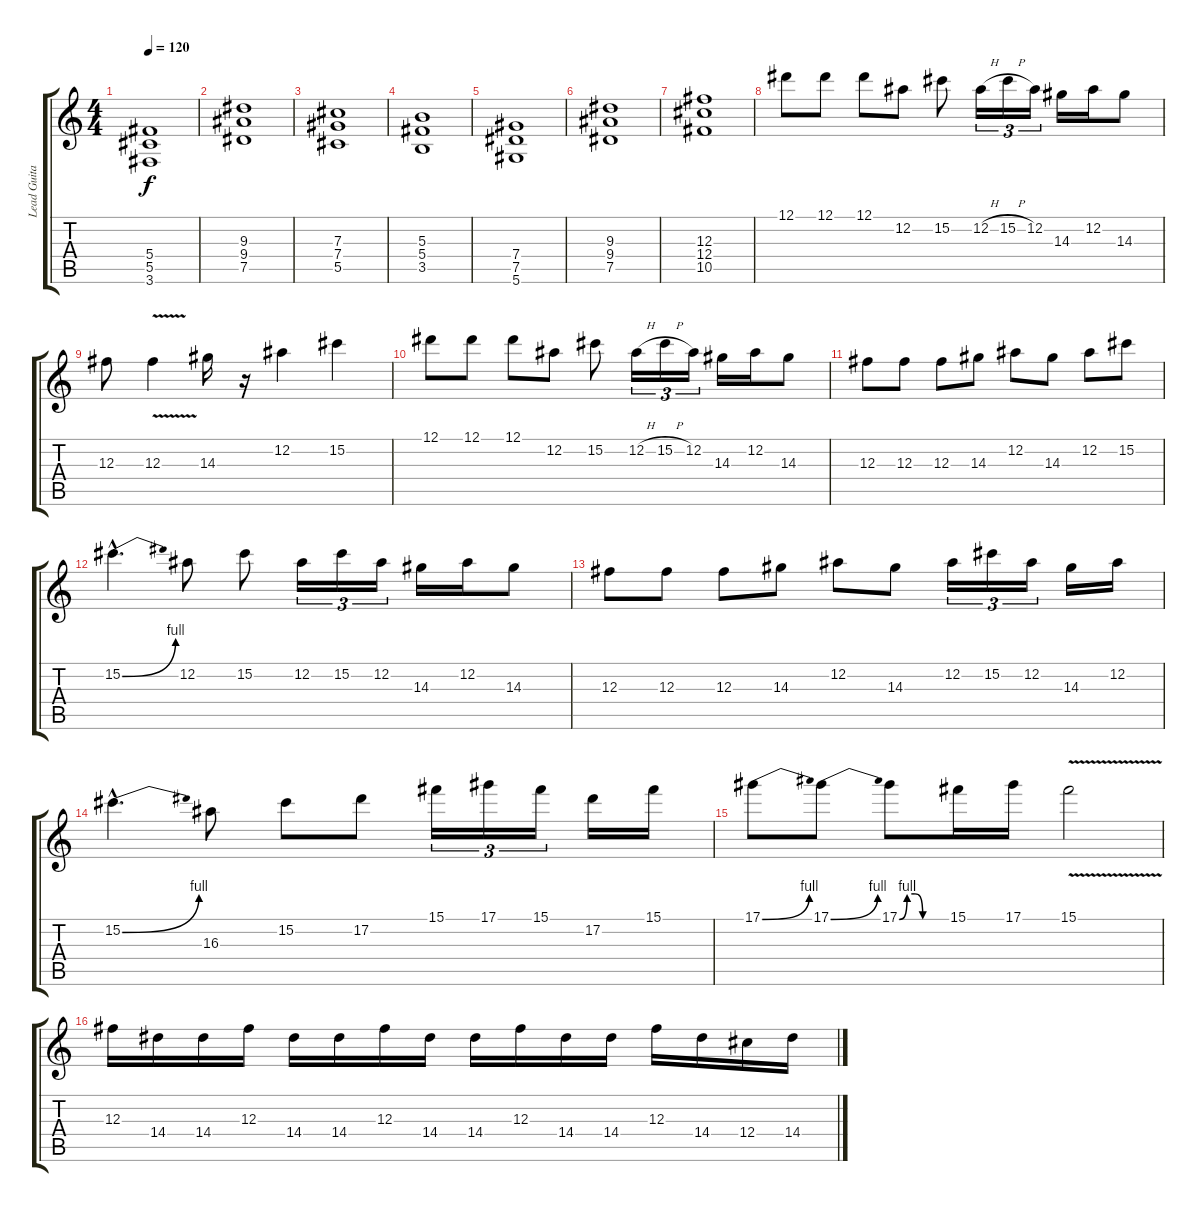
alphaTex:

\track ("Lead Guitar" "Lead Guita") {instrument distortionguitar}
\staff {score tabs}
\tuning (Eb4 Bb3 Gb3 Db3 Ab2 Eb2) {hide}
\ts (4 4)
\tempo 120
\clef g2
\ks c
(5.4 5.5 3.6).1{dy f} |
(9.3 9.4 7.5).1 |
(7.3 7.4 5.5).1 |
(5.3 5.4 3.5).1 |
(7.4 7.5 5.6).1 |
(9.3 9.4 7.5).1 |
(12.3 12.4 10.5).1 |
12.1.8{volume 13 instrument distortionguitar} 12.1.8 12.1.8 12.2.8 15.2.8 12.2{h}.16{tu (3 2)} 15.2{h}.16{tu (3 2)} 12.2.16{tu (3 2)} 14.3.16 12.2.16 14.3.8 |
12.3.8 12.3{v}.4 14.3.16 r.16 12.2.4 15.2.4 |
12.1.8 12.1.8 12.1.8 12.2.8 15.2.8 12.2{h}.16{tu (3 2)} 15.2{h}.16{tu (3 2)} 12.2.16{tu (3 2)} 14.3.16 12.2.16 14.3.8 |
12.3.8 12.3.8 12.3.8 14.3.8 12.2.8 14.3.8 12.2.8 15.2.8 |
15.2{be (bend 0 0 60 4) hac}.4{d volume 16 instrument overdrivenguitar} 12.2.8 15.2.8 12.2.16{tu (3 2)} 15.2.16{tu (3 2)} 12.2.16{tu (3 2)} 14.3.16 12.2.16 14.3.8 |
12.3.8 12.3.8 12.3.8 14.3.8 12.2.8 14.3.8 12.2.16{tu (3 2)} 15.2.16{tu (3 2)} 12.2.16{tu (3 2)} 14.3.16 12.2.16 |
15.2{be (bend 0 0 60 4) hac}.4{d} 16.3.8 15.2.8 17.2.8 15.1.16{tu (3 2)} 17.1.16{tu (3 2)} 15.1.16{tu (3 2)} 17.2.16 15.1.16 |
17.1{be (bend 0 0 60 4)}.8 17.1{be (bend 0 0 60 4)}.8 17.1{be (custom 0 0 10 4 20 4 30 0 60 0)}.8 15.1.16 17.1.16 15.1{v}.2 |
12.3.16 14.4.16 14.4.16 12.3.16 14.4.16 14.4.16 12.3.16 14.4.16 14.4.16 12.3.16 14.4.16 14.4.16 12.3.16 14.4.16 12.4.16 14.4.16
